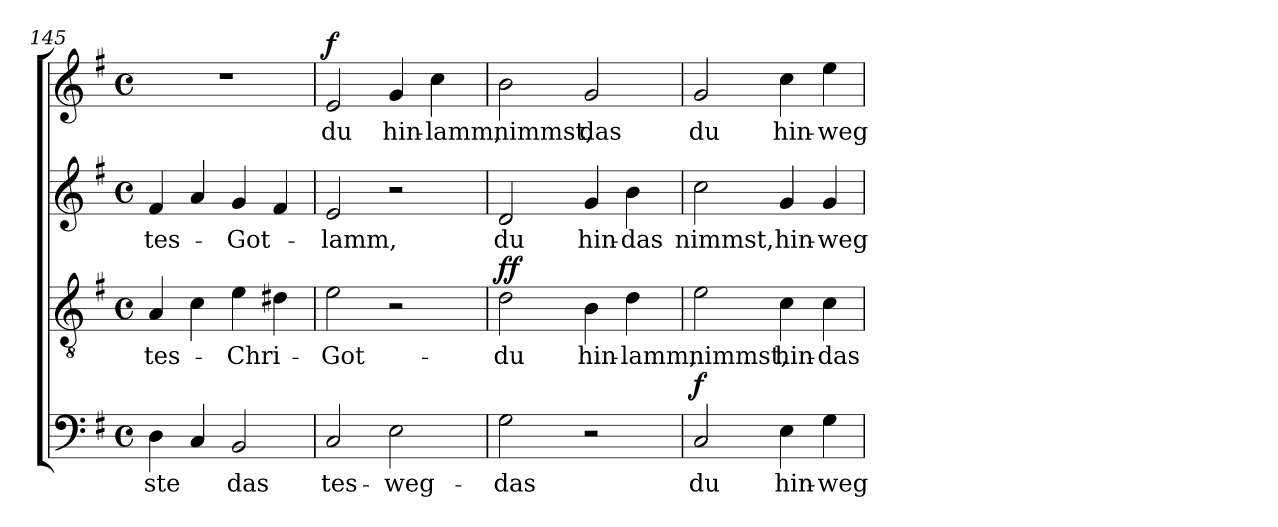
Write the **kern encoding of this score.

**kern	**text	**kern	**text	**kern	**text	**kern	**text	**dynam
*part1	*part1	*part1	*part1	*part1	*part1	*part1	*part1	*part1
*staff4	*staff4	*staff3	*staff3	*staff2	*staff2	*staff1	*staff1	*staff1/2/3/4
*clefF4	*	*clefGv2	*	*clefG2	*	*clefG2	*	*
*k[f#]	*	*k[f#]	*	*k[f#]	*	*k[f#]	*	*
*G:	*	*G:	*	*G:	*	*G:	*	*
*M4/4	*	*M4/4	*	*M4/4	*	*M4/4	*	*
*met(c)	*	*met(c)	*	*met(c)	*	*met(c)	*	*
=145	=145	=145	=145	=145	=145	=145	=145	=145
!	!LO:LY:b	!	!LO:LY:b	!	!LO:LY:b	!	!	!
4D\	-ste	4A/	-tes-	4f#/	-tes-	1r	.	.
4C/	.	4c\	.	4a/	.	.	.	.
!	!LO:LY:b	!	!LO:LY:b	!	!LO:LY:b	!	!	!
2BB/	das	4e\	-Chri-	4g/	-Got-	.	.	.
.	.	4d#X\	.	4f#/	.	.	.	.
=146	=146	=146	=146	=146	=146	=146	=146	=146
!	!LO:LY:b	!	!LO:LY:b	!	!LO:LY:b	!	!LO:LY:b	!LO:DY:a
2C/	-tes-	2e\	Got-	2e/	lamm,	2e/	du	f
!	!LO:LY:b	!	!	!	!	!	!LO:LY:b	!
2E\	-weg-	2r	.	2r	.	4g/	hin-	.
!	!	!	!	!	!	!	!LO:LY:b	!
.	.	.	.	.	.	4cc\	-lamm,	.
!!LO:LB:g=z
=147	=147	=147	=147	=147	=147	=147	=147	=147
!	!LO:LY:b	!	!LO:LY:b	!	!LO:LY:b	!	!LO:LY:b	!LO:DY:a=3
!	!	!	!	!	!	!	!	!LO:DY:n=1:a=2
2G\	das	2d\	du	2d/	du	2b\	-nimmst,	f f
!	!	!	!LO:LY:b	!	!LO:LY:b	!	!LO:LY:b	!
2r	.	4B\	hin-	4g/	hin-	2g/	das	.
!	!	!	!LO:LY:b	!	!LO:LY:b	!	!	!
.	.	4d\	-lamm,	4b\	-das	.	.	.
=148	=148	=148	=148	=148	=148	=148	=148	=148
!	!LO:LY:b	!	!LO:LY:b	!	!LO:LY:b	!	!LO:LY:b	!LO:DY:a=4
2C/	du	2e\	-nimmst,	2cc\	-nimmst,	2g/	du	f
!	!LO:LY:b	!	!LO:LY:b	!	!LO:LY:b	!	!LO:LY:b	!
4E\	hin-	4c\	hin-	4g/	hin-	4cc\	hin-	.
!	!LO:LY:b	!	!LO:LY:b	!	!LO:LY:b	!	!LO:LY:b	!
4G\	-weg-	4c\	-das	4g/	-weg-	4ee\	-weg-	.
=	=	=	=	=	=	=	=	=
*-	*-	*-	*-	*-	*-	*-	*-	*-
